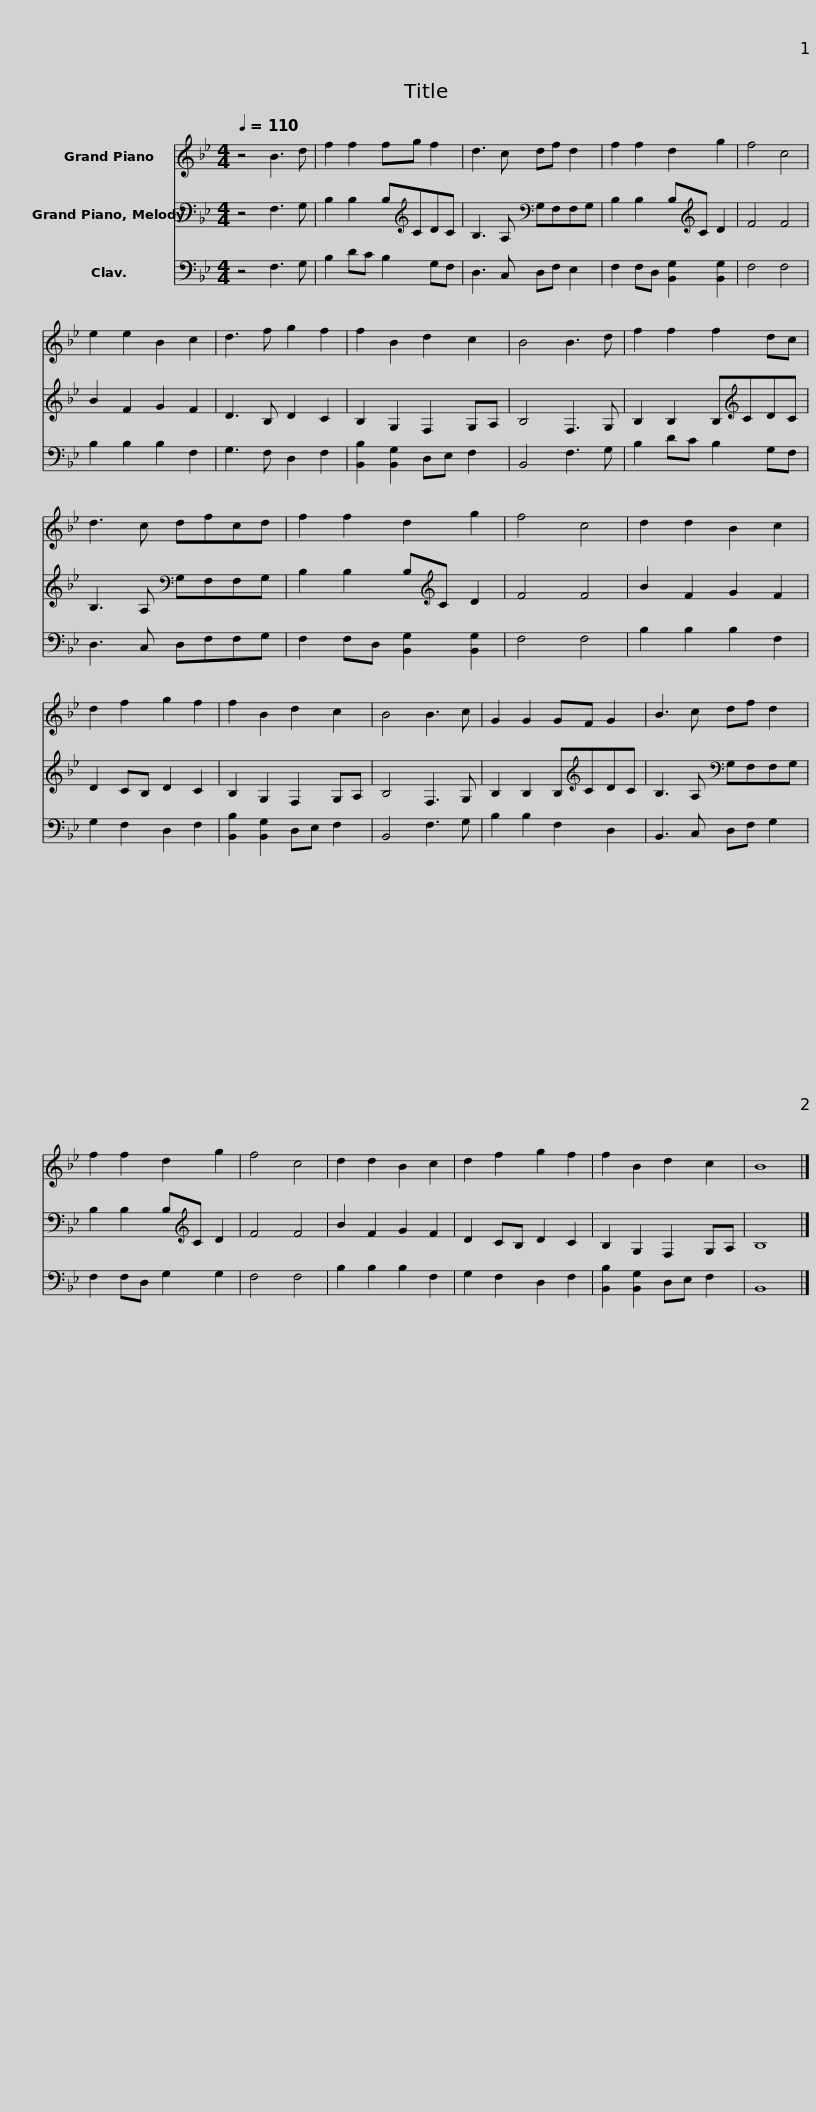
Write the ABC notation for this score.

X:1
%%score 1 2 3
L:1/8
Q:1/4=110
M:4/4
I:linebreak $
K:Bb
V:1 treble
V:2 bass
V:3 bass
V:1
 z4 B3 d | f2 f2 fg f2 | d3 c df d2 | f2 f2 d2 g2 | f4 c4 |$ %5
 e2 e2 B2 c2 | d3 f g2 f2 | f2 B2 d2 c2 | B4 B3 d | f2 f2 f2 dc | %10
 d3 c dfcd |$ f2 f2 d2 g2 | f4 c4 | d2 d2 B2 c2 | d2 f2 g2 f2 | %15
 f2 B2 d2 c2 | B4 B3 c | G2 G2 GF G2 |$ B3 c df d2 | f2 f2 d2 g2 | %20
 f4 c4 | d2 d2 B2 c2 | d2 f2 g2 f2 | f2 B2 d2 c2 | B8 |] %25
V:2
 z4 F,3 G, | B,2 B,2 B,[K:treble]CDC | B,3 A,[K:bass] G,F,F,G, | B,2 B,2 B,[K:treble]C D2 | F4 F4 |$ %5
 B2 F2 G2 F2 | D3 B, D2 C2 | B,2 G,2 F,2 G,A, | B,4 F,3 G, | B,2 B,2 B,[K:treble]CDC | %10
 B,3 A,[K:bass] G,F,F,G, |$ B,2 B,2 B,[K:treble]C D2 | F4 F4 | B2 F2 G2 F2 | D2 CB, D2 C2 | %15
 B,2 G,2 F,2 G,A, | B,4 F,3 G, | B,2 B,2 B,[K:treble]CDC |$ B,3 A,[K:bass] G,F,F,G, | B,2 B,2 B,[K:treble]C D2 | %20
 F4 F4 | B2 F2 G2 F2 | D2 CB, D2 C2 | B,2 G,2 F,2 G,A, | B,8 |] %25
V:3
 z4 F,3 G, | B,2 DC B,2 G,F, | D,3 C, D,F, E,2 | F,2 F,D, [B,,G,]2 [B,,G,]2 | F,4 F,4 |$ %5
 B,2 B,2 B,2 F,2 | G,3 F, D,2 F,2 | [B,,B,]2 [B,,G,]2 D,E, F,2 | B,,4 F,3 G, | B,2 DC B,2 G,F, | %10
 D,3 C, D,F,F,G, |$ F,2 F,D, [B,,G,]2 [B,,G,]2 | F,4 F,4 | B,2 B,2 B,2 F,2 | G,2 F,2 D,2 F,2 | %15
 [B,,B,]2 [B,,G,]2 D,E, F,2 | B,,4 F,3 G, | B,2 B,2 F,2 D,2 |$ B,,3 C, D,F, G,2 | F,2 F,D, G,2 G,2 | %20
 F,4 F,4 | B,2 B,2 B,2 F,2 | G,2 F,2 D,2 F,2 | [B,,B,]2 [B,,G,]2 D,E, F,2 | B,,8 |] %25
